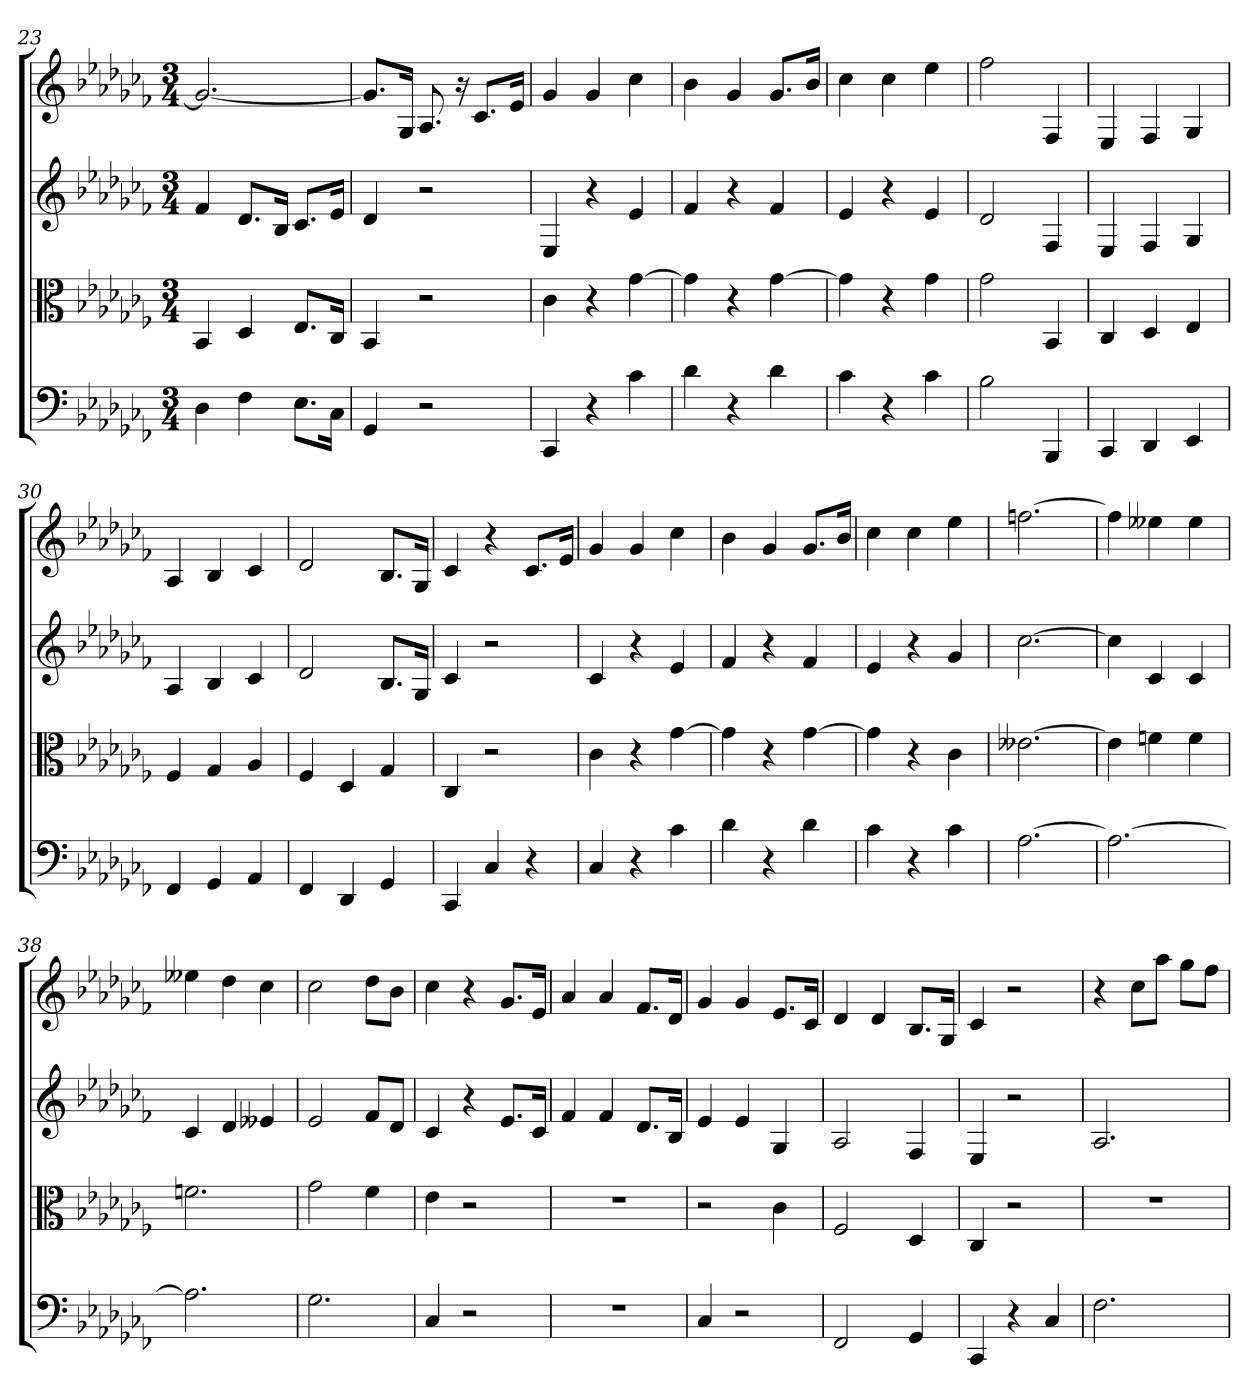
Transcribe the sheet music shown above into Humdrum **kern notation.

**kern	**kern	**kern	**kern
*part4	*part3	*part2	*part1
*staff4	*staff3	*staff2	*staff1
*clefF4	*clefC3	*clefG2	*clefG2
*k[b-e-a-d-g-c-f-]	*k[b-e-a-d-g-c-f-]	*k[b-e-a-d-g-c-f-]	*k[b-e-a-d-g-c-f-]
*C-:	*C-:	*C-:	*C-:
*M3/4	*M3/4	*M3/4	*M3/4
=23	=23	=23	=23
4D-	4BB-	4f-	2.g-_
4F-	4D-	8.d-/L	.
.	.	16B-/Jk	.
8.E-\L	8.E-/L	8.c-/L	.
16C-\Jk	16C-/Jk	16e-/Jk	.
=24	=24	=24	=24
4GG-	4BB-	4d-	8.g-/L]
.	.	.	16G-/Jk
2r	2r	2r	8.A-
.	.	.	16r
.	.	.	8.c-/L
.	.	.	16e-/Jk
=25	=25	=25	=25
4CC-	4c-	4E-	4g-
4r	4r	4r	4g-
4c-	[4g-	4e-	4cc-
=26	=26	=26	=26
4d-	4g-]	4f-	4b-
4r	4r	4r	4g-
4d-	[4g-	4f-	8.g-/L
.	.	.	16b-/Jk
=27	=27	=27	=27
4c-	4g-]	4e-	4cc-
4r	4r	4r	4cc-
4c-	4g-	4e-	4ee-
=28	=28	=28	=28
2B-	2g-	2d-	2ff-
4BBB-	4BB-	4F-	4F-
=29	=29	=29	=29
4CC-	4C-	4E-	4E-
4DD-	4D-	4F-	4F-
4EE-	4E-	4G-	4G-
=30	=30	=30	=30
4FF-	4F-	4A-	4A-
4GG-	4G-	4B-	4B-
4AA-	4A-	4c-	4c-
=31	=31	=31	=31
4FF-	4F-	2d-	2d-
4DD-	4D-	.	.
4GG-	4G-	8.B-/L	8.B-/L
.	.	16G-/Jk	16G-/Jk
=32	=32	=32	=32
4CC-	4C-	4c-	4c-
4C-	2r	2r	4r
4r	.	.	8.c-/L
.	.	.	16e-/Jk
=33	=33	=33	=33
4C-	4c-	4c-	4g-
4r	4r	4r	4g-
4c-	[4g-	4e-	4cc-
=34	=34	=34	=34
4d-	4g-]	4f-	4b-
4r	4r	4r	4g-
4d-	[4g-	4f-	8.g-/L
.	.	.	16b-/Jk
=35	=35	=35	=35
4c-	4g-]	4e-	4cc-
4r	4r	4r	4cc-
4c-	4c-	4g-	4ee-
=36	=36	=36	=36
[2.A-	[2.e--X	[2.cc-	[2.ffn
=37	=37	=37	=37
2.A-_	4e--]	4cc-]	4ff]
.	4fn	4c-	4ee--X
.	4f	4c-	4ee--
=38	=38	=38	=38
2.A-]	2.fn	4c-	4ee--X
.	.	4d-	4dd-
.	.	4e--X	4cc-
=39	=39	=39	=39
2.G-	2g-	2e-	2cc-
.	4f-	8f-/L	8dd-\L
.	.	8d-/J	8b-\J
=40	=40	=40	=40
4C-	4e-	4c-	4cc-
2r	2r	4r	4r
.	.	8.e-/L	8.g-/L
.	.	16c-/Jk	16e-/Jk
=41	=41	=41	=41
2.r	2.r	4f-	4a-
.	.	4f-	4a-
.	.	8.d-/L	8.f-/L
.	.	16B-/Jk	16d-/Jk
=42	=42	=42	=42
4C-	2r	4e-	4g-
2r	.	4e-	4g-
.	4c-	4G-	8.e-/L
.	.	.	16c-/Jk
=43	=43	=43	=43
2FF-	2F-	2A-	4d-
.	.	.	4d-
4GG-	4D-	4F-	8.B-/L
.	.	.	16G-/Jk
=44	=44	=44	=44
4CC-	4C-	4E-	4c-
4r	2r	2r	2r
4C-	.	.	.
=45	=45	=45	=45
2.F-	2.r	2.A-	4r
.	.	.	8cc-\L
.	.	.	8aa-\J
.	.	.	8gg-\L
.	.	.	8ff-\J
=	=	=	=
*-	*-	*-	*-
